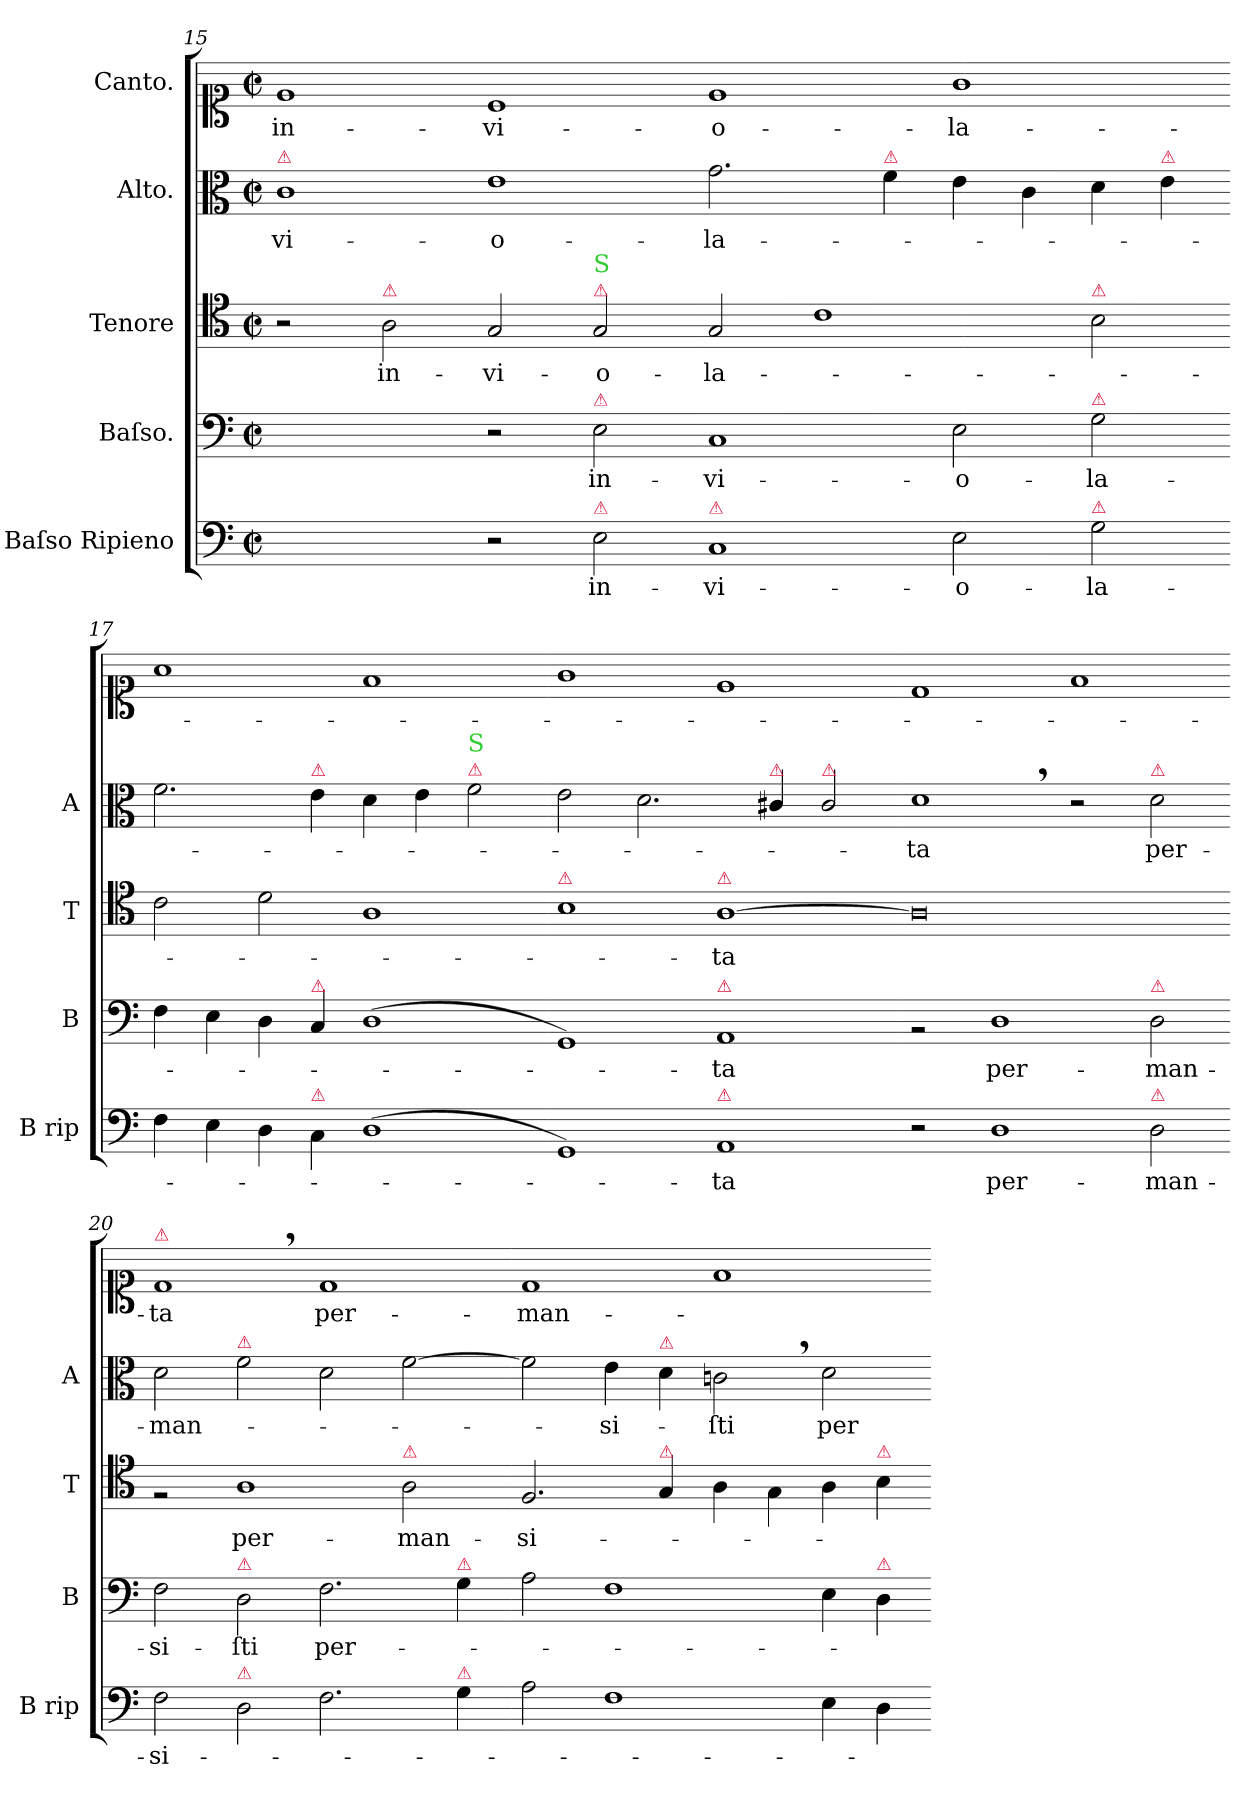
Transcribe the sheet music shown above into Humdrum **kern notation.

**kern	**text	**kern	**text	**kern	**text	**kern	**text	**kern	**text
*part5	*part5	*part4	*part4	*part3	*part3	*part2	*part2	*part1	*part1
*staff5	*staff5	*staff4	*staff4	*staff3	*staff3	*staff2	*staff2	*staff1	*staff1
*I"Baſso Ripieno	*	*I"Baſso.	*	*I"Tenore	*	*I"Alto.	*	*I"Canto.	*
*I'B rip	*	*I'B	*	*I'T	*	*I'A	*	*	*
*clefF4	*	*clefF4	*	*clefC4	*	*clefC3	*	*clefC1	*
*k[]	*	*k[]	*	*k[]	*	*k[]	*	*k[]	*
*M2/1	*	*M2/1	*	*M2/1	*	*M2/1	*	*M2/1	*
*met(c|)	*	*met(c|)	*	*met(c|)	*	*met(c|)	*	*met(c|)	*
=15	=15	=15	=15	=15	=15	=15	=15	=15	=15
!	!	!	!	!	!	!LO:TX:a:color=crimson:t=⚠	!	!	!
1ryy	.	1ryy	.	2r	.	1c\	-vi-	1e/	in-
!	!	!	!	!LO:TX:a:color=crimson:t=⚠	!	!	!	!	!
.	.	.	.	2A\	in-	.	.	.	.
2r	.	2r	.	2G/	-vi-	1e\	-o-	1c/	-vi-
!	!	!	!	!LO:TX:a:color=crimson:t=⚠	!	!	!	!	!
!	!	!	!	!LO:TX:a:color=limegreen:t=S	!	!	!	!	!
!	!	!LO:TX:a:color=crimson:t=⚠	!	!	!	!	!	!	!
!LO:TX:a:color=crimson:t=⚠	!	!	!	!	!	!	!	!	!
2E\	in-	2E\	in-	2G/	-o-	.	.	.	.
=16-	=16-	=16-	=16-	=16-	=16-	=16-	=16-	=16-	=16-
!LO:TX:a:color=crimson:t=⚠	!	!	!	!	!	!	!	!	!
1C/	-vi-	1C/	-vi-	2G/	-la-	2.g\	-la-	1e/	-o-
.	.	.	.	1c\	.	.	.	.	.
!	!	!	!	!	!	!LO:TX:a:color=crimson:t=⚠	!	!	!
.	.	.	.	.	.	4f\	.	.	.
2E\	-o-	2E\	-o-	.	.	4e\	.	1g\	-la-
.	.	.	.	.	.	4c\	.	.	.
!	!	!	!	!LO:TX:a:color=crimson:t=⚠	!	!	!	!	!
!	!	!LO:TX:a:color=crimson:t=⚠	!	!	!	!	!	!	!
!LO:TX:a:color=crimson:t=⚠	!	!	!	!	!	!	!	!	!
2G\	-la-	2G\	-la-	2B\	.	4d\	.	.	.
!	!	!	!	!	!	!LO:TX:a:color=crimson:t=⚠	!	!	!
.	.	.	.	.	.	4e\	.	.	.
=17-	=17-	=17-	=17-	=17-	=17-	=17-	=17-	=17-	=17-
4F\	.	4F\	.	2c\	.	2.f\	.	1a\	.
4E\	.	4E\	.	.	.	.	.	.	.
4D\	.	4D\	.	2d\	.	.	.	.	.
!	!	!	!	!	!	!LO:TX:a:color=crimson:t=⚠	!	!	!
!	!	!LO:TX:a:color=crimson:t=⚠	!	!	!	!	!	!	!
!LO:TX:a:color=crimson:t=⚠	!	!	!	!	!	!	!	!	!
4C\	.	4C/	.	.	.	4e\	.	.	.
(1D\	.	(1D\	.	1A\	.	4d\	.	1f/	.
.	.	.	.	.	.	4e\	.	.	.
!	!	!	!	!	!	!LO:TX:a:color=crimson:t=⚠	!	!	!
!	!	!	!	!	!	!LO:TX:a:color=limegreen:t=S	!	!	!
.	.	.	.	.	.	2f\	.	.	.
=18-	=18-	=18-	=18-	=18-	=18-	=18-	=18-	=18-	=18-
!	!	!	!	!LO:TX:a:color=crimson:t=⚠	!	!	!	!	!
1GG/)	.	1GG/)	.	1B\	.	2e\	.	1g\	.
.	.	.	.	.	.	2.d\	.	.	.
!	!	!	!	!LO:TX:a:color=crimson:t=⚠	!	!	!	!	!
!	!	!LO:TX:a:color=crimson:t=⚠	!	!	!	!	!	!	!
!LO:TX:a:color=crimson:t=⚠	!	!	!	!	!	!	!	!	!
1AA/	-ta	1AA/	-ta	[1A\	-ta	.	.	1e/	.
!	!	!	!	!	!	!LO:TX:a:color=crimson:t=⚠	!	!	!
.	.	.	.	.	.	4c#X/	.	.	.
!	!	!	!	!	!	!LO:TX:a:color=crimson:t=⚠	!	!	!
.	.	.	.	.	.	2c#/	.	.	.
=19-	=19-	=19-	=19-	=19-	=19-	=19-	=19-	=19-	=19-
2r	.	2rBB	.	0A\]	.	1d,<\	-ta	1d/	.
1D\	per-	1D\	per-	.	.	.	.	.	.
.	.	.	.	.	.	2r	.	1f/	.
!	!	!	!	!	!	!LO:TX:a:color=crimson:t=⚠	!	!	!
!	!	!LO:TX:a:color=crimson:t=⚠	!	!	!	!	!	!	!
!LO:TX:a:color=crimson:t=⚠	!	!	!	!	!	!	!	!	!
2D\	-man-	2D\	-man-	.	.	2d\	per-	.	.
=20-	=20-	=20-	=20-	=20-	=20-	=20-	=20-	=20-	=20-
!	!	!	!	!	!	!	!	!LO:TX:a:color=crimson:t=⚠	!
2F\	-si-	2F\	-si-	2rF	.	2d\	-man-	1d,</	ta
!	!	!	!	!	!	!LO:TX:a:color=crimson:t=⚠	!	!	!
!	!	!LO:TX:a:color=crimson:t=⚠	!	!	!	!	!	!	!
!LO:TX:a:color=crimson:t=⚠	!	!	!	!	!	!	!	!	!
2D\	.	2D\	-ſti	1A\	per-	2f\	.	.	.
2.F\	.	2.F\	per-	.	.	2d\	.	1d/	per-
!	!	!	!	!LO:TX:a:color=crimson:t=⚠	!	!	!	!	!
.	.	.	.	2A\	-man-	[2f\	.	.	.
!	!	!LO:TX:a:color=crimson:t=⚠	!	!	!	!	!	!	!
!LO:TX:a:color=crimson:t=⚠	!	!	!	!	!	!	!	!	!
4G\	.	4G\	.	.	.	.	.	.	.
=21-	=21-	=21-	=21-	=21-	=21-	=21-	=21-	=21-	=21-
2A\	.	2A\	.	2.F/	-si-	2f\]	.	1d/	-man-
1F\	.	1F\	.	.	.	4e\	-si-	.	.
!	!	!	!	!	!	!LO:TX:a:color=crimson:t=⚠	!	!	!
!	!	!	!	!LO:TX:a:color=crimson:t=⚠	!	!	!	!	!
.	.	.	.	4G/	.	4d\	.	.	.
.	.	.	.	4A\	.	2cn,<\	-ſti	1f/	.
.	.	.	.	4G\	.	.	.	.	.
4E\	.	4E\	.	4A\	.	2d\	per-	.	.
!	!	!	!	!LO:TX:a:color=crimson:t=⚠	!	!	!	!	!
!	!	!LO:TX:a:color=crimson:t=⚠	!	!	!	!	!	!	!
4D\	.	4D\	.	4B\	.	.	.	.	.
=-	=-	=-	=-	=-	=-	=-	=-	=-	=-
*-	*-	*-	*-	*-	*-	*-	*-	*-	*-
